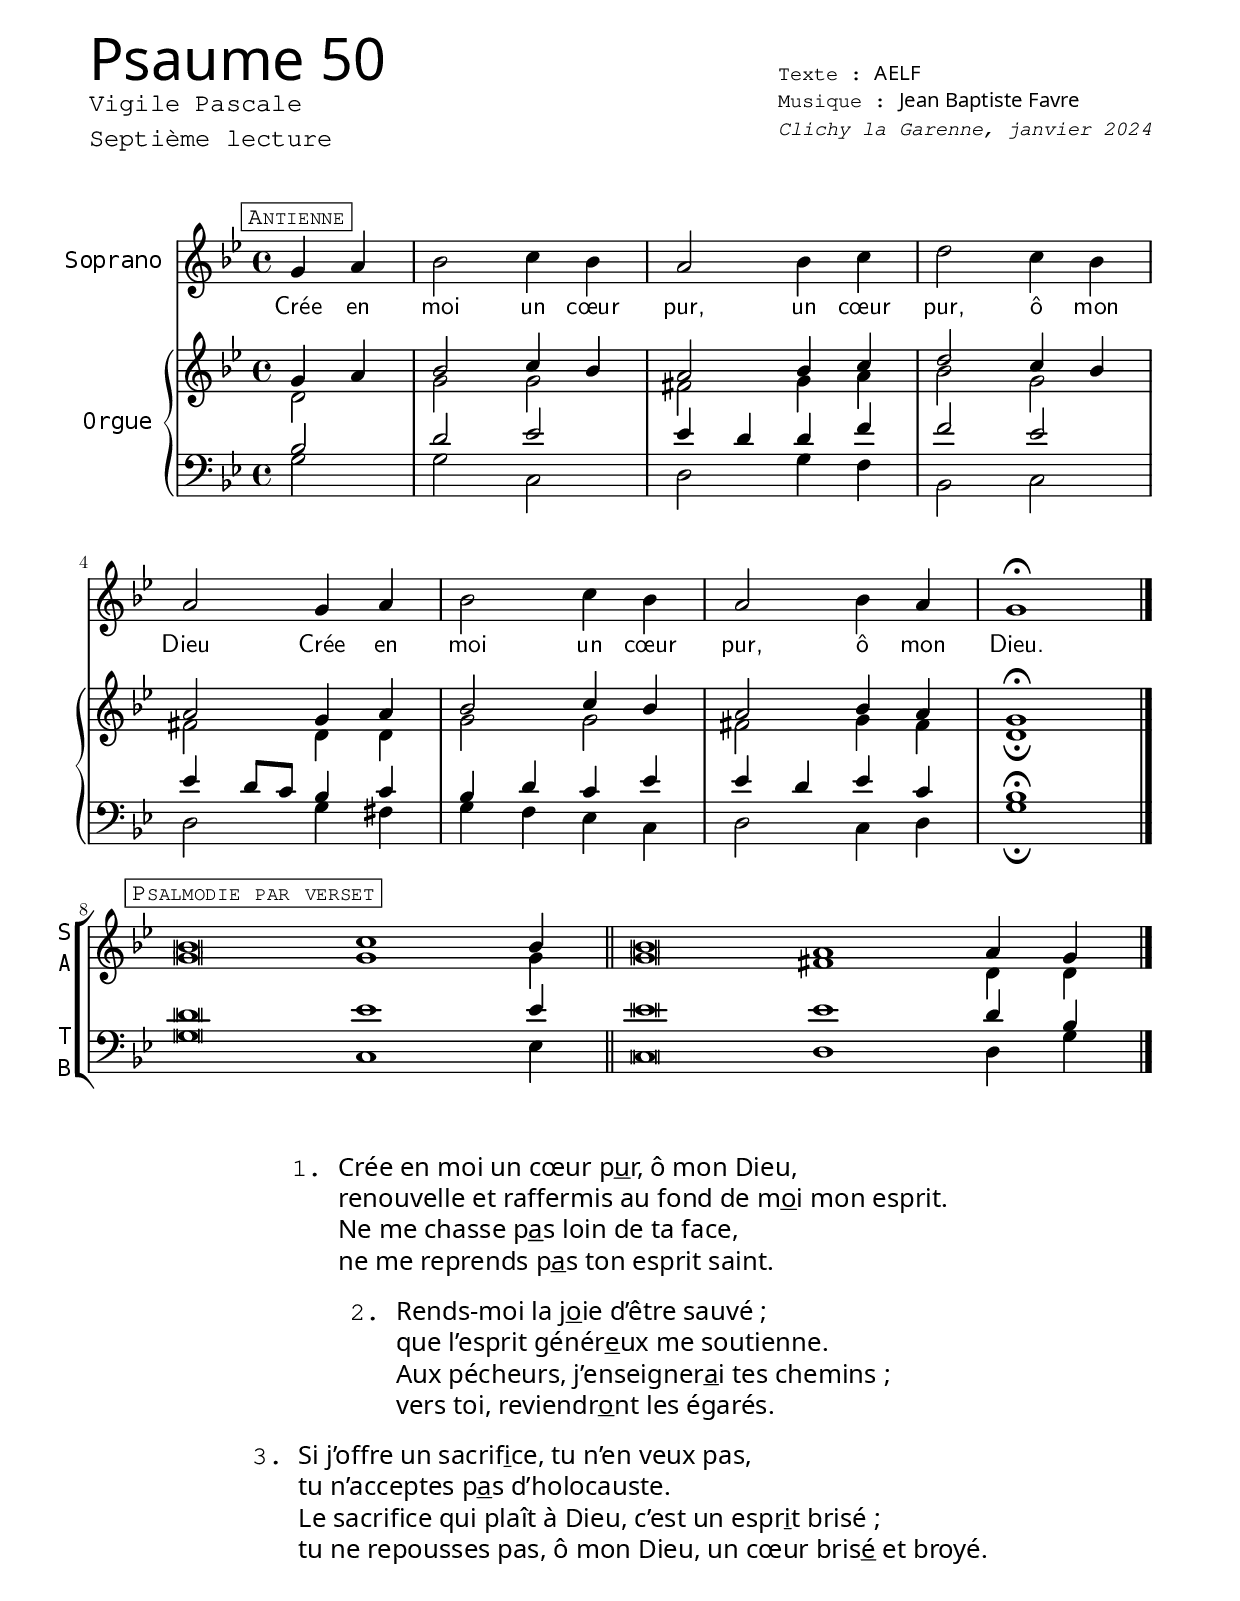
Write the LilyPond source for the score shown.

\version "2.24.1"
\language "english"
\include "../libs/commonFunctions.ily"

tempoVerseRallentando = {
  \set Score.tempoHideNote = ##t
  \tempo 4=60
}
tempoVerseAcelerando = {
  \set Score.tempoHideNote = ##t
  \tempo 2=120
}

scoreHeader = \header {
  title = "Psaume 50"
  subtitle = \markup { \column { "Vigile Pascale" "Septième lecture" }}
  composer = "Jean Baptiste Favre"
  poet = "AELF"
  date = "Clichy la Garenne, janvier 2024"
}

global = {
  \key g \minor
  \time 4/4
}

%%%%%%%%%%%%%%%%%%%%%%%%%%%%%%
%%%%%%%%%% Antiphon %%%%%%%%%%
%%%%%%%%%%%%%%%%%%%%%%%%%%%%%%

antiphonRythm = {
  \markCustom "Antienne"
 \partial 2 s2 s1*7 \bar "|." \break
}
antiphonMusicSoprano = \relative c'' {
  g4 a bf2 c4 bf a2 bf4 c d2 c4 bf a2
  g4 a bf2 c4 bf a2 bf4 a g1
  }

antiphonMusicAlto = \relative c' {
  d2 g2 g2 fs2 g4 a bf2 g fs
  d4 d g2 g2 fs2 g4 fs d1
  }

antiphonMusicTenor =  \relative c' {
  bf2 d2 ef2 ef4 d d4 f f2 ef ef4 d8 c
  bf4 c bf4 d c4 ef ef d ef c bf1
  }

antiphonMusicBass =  \relative c' {
  g2 g2 c,2 d g4 f bf,2 c2 d2
  g4 fs g f ef c d2 c4 d g1
  }

antiphonLyrics = \lyricmode {
  Crée en moi un cœur pur, un cœur pur, ô mon Dieu&nbsp;
  Crée en moi un cœur pur, ô mon Dieu.
  }

antiphonLyricsSoprano = \antiphonLyrics
antiphonLyricsAlto = \antiphonLyrics
antiphonLyricsTenor = \antiphonLyrics
antiphonLyricsBass = \antiphonLyrics

%%%%%%%%%%%%%%%%%%%%%%%%%%%%%%%%%%%%%%%%%%%%%%
%%%%%%%%%%          Verses          %%%%%%%%%%
%%%%%%%%%%%%%%%%%%%%%%%%%%%%%%%%%%%%%%%%%%%%%%
verseStropheRythm = {
}
verseRythm = {
  \accidentalStyle forget
  \once \override Score.RehearsalMark.break-align-symbols = #'(clef)
  \markCustom "Psalmodie par verset" \cadenzaOn
  \tempoVerseAcelerando s\breve s1 \tempoVerseRallentando s4 \bar "||"
  \tempoVerseAcelerando s\breve s1 \tempoVerseRallentando s4 s4 \bar "|."
}
verseStropheMusicSoprano = \relative c'' {
  }
verseMusicSoprano = \relative c'' {
  bf\breve c1 bf4
  bf\breve a1 a4 g4
  }
verseStropheMusicAlto = \relative c'' {
  }
verseMusicAlto = \relative c'' {
  g\breve g1 g4
  g\breve fs1 d4 d4
  }

verseStropheMusicTenor = \relative c' {
  }
verseMusicTenor = \relative c' {
  d\breve ef1 ef4
  ef\breve ef1 d4 bf4
  }

verseStropheMusicBass = \relative c {
  }
verseMusicBass = \relative c' {
  g\breve c,1 ef4
  c\breve d1 d4 g4
  }

verseLyrics = \markuplist {
  \override #'(font-family . sans)
  \override #'(font-size . 1)
  \column {
    \fill-line {
      \left-column{
        \concat { \typewriter "1. " "Crée en moi un cœur p" \underline u "r, ô mon Dieu,"}
        \concat { \typewriter "   " "renouvelle et raffermis au fond de m" \underline o "i mon esprit."}
        \concat { \typewriter "   " "Ne me chasse p" \underline a "s loin de ta face,"}
        \concat { \typewriter "   " "ne me reprends p" \underline a "s ton esprit saint."}
      }
    }
    \vspace #0.8
    \fill-line {
      \left-column {
        \concat { \typewriter "2. " "Rends-moi la j" \underline o "ie d’être sauvé&nbsp;;"}
        \concat { \typewriter "   " "que l’esprit génér" \underline e "ux me soutienne."}
        \concat { \typewriter "   " "Aux pécheurs, j’enseigner" \underline a "i tes chemins ;"}
        \concat { \typewriter "   " "vers toi, reviendr" \underline o "nt les égarés."}
      }
    }
    \vspace #0.8
    \fill-line {
      \left-column {
        \concat { \typewriter "3. " "Si j’offre un sacrif" \underline i "ce, tu n’en veux pas,"}
        \concat { \typewriter "   " "tu n’acceptes p" \underline a "s d’holocauste."}
        \concat { \typewriter "   " "Le sacrifice qui plaît à Dieu, c’est un espr" \underline i "t brisé ;"}
        \concat { \typewriter "   " "tu ne repousses pas, ô mon Dieu, un cœur bris" \underline é " et broyé."}
      }
    }
  }
}
%%%%%%%%%%%%%%%%%%%%%%%%%%%%%%%%%%%%%%%%%%%%%%%%%%%%%%%%%%%%%%%%%%%%%
%%%%%%%%%%%%%%%%%%%          Draw score          %%%%%%%%%%%%%%%%%%%%
%%%%%%%%%%%%%%%%%%%%%%%%%%%%%%%%%%%%%%%%%%%%%%%%%%%%%%%%%%%%%%%%%%%%%
% Load Piano settings & layout
partition = {
  <<
    % Antienne à 4 voix mixtes
    %\include "../libs/layouts/commonAntiphonFourVoices.ily"
    \new ChoirStaff = "Antophon4Voices" <<
      \new Staff = "AntiphonSopranoStaff" <<
        \once \override Staff.VerticalAxisGroup.remove-first = ##t
        \set Staff.instrumentName = "Soprano"
        \clef "treble"
        \new Dynamics \antiphonRythm
        \new Voice = "antiphonSoprano" { \global \antiphonMusicSoprano\fermata}
        \new Lyrics \lyricsto "antiphonSoprano" { \antiphonLyricsSoprano }
      >>
    >>
    \new PianoStaff
    <<
      \set PianoStaff.instrumentName = #"Orgue"
      \new Staff <<
        \set Staff.printPartCombineTexts = ##f
        \once \override Staff.VerticalAxisGroup.remove-first = ##t
        \clef treble
        \new Voice = "soprani" {\global \voiceOne \antiphonMusicSoprano\fermata }
        \new Voice = "alti" {\global \voiceTwo \antiphonMusicAlto\fermata }
      >>
      \new Staff <<
        \set Staff.printPartCombineTexts = ##f
        \once \override Staff.VerticalAxisGroup.remove-first = ##t
        \clef bass
        \new Voice = "tenors" {\global \voiceThree \antiphonMusicTenor\fermata }
        \new Voice = "bass" {\global \voiceFour \antiphonMusicBass\fermata }
      >>
    >>
    \new ChoirStaff = "versePsalmody"
    <<
      \new Staff = "verseSopranoAlto" <<
        \set Staff.shortInstrumentName = \markup { \right-column { "S" "A" } }
        \once \override Staff.VerticalAxisGroup.remove-first = ##t
        \global
        \clef treble
        \new Dynamics {\silence \antiphonMusicSoprano \verseStropheRythm \verseRythm}
        \new Voice = "verseSoprano" << \voiceOne {\silence \antiphonMusicSoprano \cadenzaOn \verseStropheMusicSoprano \verseMusicSoprano } >>
        \new Voice = "verseAlto" << \voiceTwo {\silence \antiphonMusicSoprano \cadenzaOn \verseStropheMusicAlto \verseMusicAlto } >>
      >>
      \new Staff = "verseTenorBass" <<
        \set Staff.shortInstrumentName = \markup { \right-column { "T" "B" } }
        \once \override Staff.VerticalAxisGroup.remove-first = ##t
        \global
        \clef bass
        \new Dynamics {\silence \antiphonMusicSoprano \verseStropheRythm \verseRythm}
        \new Voice = "verseTenor" << \voiceOne {\silence \antiphonMusicSoprano \cadenzaOn \verseStropheMusicTenor \verseMusicTenor } >>
        \new Voice = "verseBass" << \voiceTwo {\silence \antiphonMusicSoprano \cadenzaOn \verseStropheMusicBass \verseMusicBass } >>
      >>
    >>
  >>
}
%%%%%%%%%%%%% PARTITION VISUELLE %%%%%%%%%%%%%
% PDF output
\paper {
  top-margin = 1.5\cm
  bottom-margin = 1.5\cm
  left-margin = 1.5\cm
  right-margin = 1.5\cm
  markup-system-spacing = #'((basic-distance . 10)
     (minimum-distance . 10)
     (padding . 5)
     (stretchability . 5))
  #(define fonts
    (set-global-fonts
     #:music "emmentaler"
     #:brace "emmentaler"
     #:roman "Latin Modern Roman"
     #:sans "Cantarell"
  ))
  #(include-special-characters)
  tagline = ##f
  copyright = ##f
  scoreTitleMarkup = \markup \columns {
    \fill-line {
      \column {
        \line {
          \left-column {
            \fontsize #8 \sans \fromproperty #'header:title
            \fontsize #1 \typewriter \fromproperty #'header:subtitle
          }
        }
      }
      \column {
        \line {
          \fontsize #-1
          \left-column {
            \line { \concat { \typewriter "Texte&nbsp;: " \sans \fromproperty #'header:poet \bold " " } }
            \line { \concat { \typewriter "Musique&nbsp;: " \sans \fromproperty #'header:composer \bold " " } }
            \typewriter \italic \fromproperty #'header:date
          }
        }
      }
    }
  }
}

\score {
  \partition
  \layout {
      ragged-last = ##f
      \context {
          \Staff
          \RemoveEmptyStaves
          \override NoteHead.style = #'altdefault
          \override InstrumentName.font-name = #"Monospace Regular"
      }
      \context {
          \PianoStaff
          \RemoveEmptyStaves
          \override NoteHead.style = #'altdefault
          \override InstrumentName.font-name = #"Monospace Regular"
      }
      \context {
          \ChoirStaff
          \RemoveEmptyStaves
          \override NoteHead.style = #'altdefault
          \override InstrumentName.font-name = #"Monospace Regular"
      }
      \override LyricText.font-name = #"Latin Modern Sans"
      \override Score.RehearsalMark.font-family = #'typewriter
  }
  \scoreHeader
}
\verseLyrics